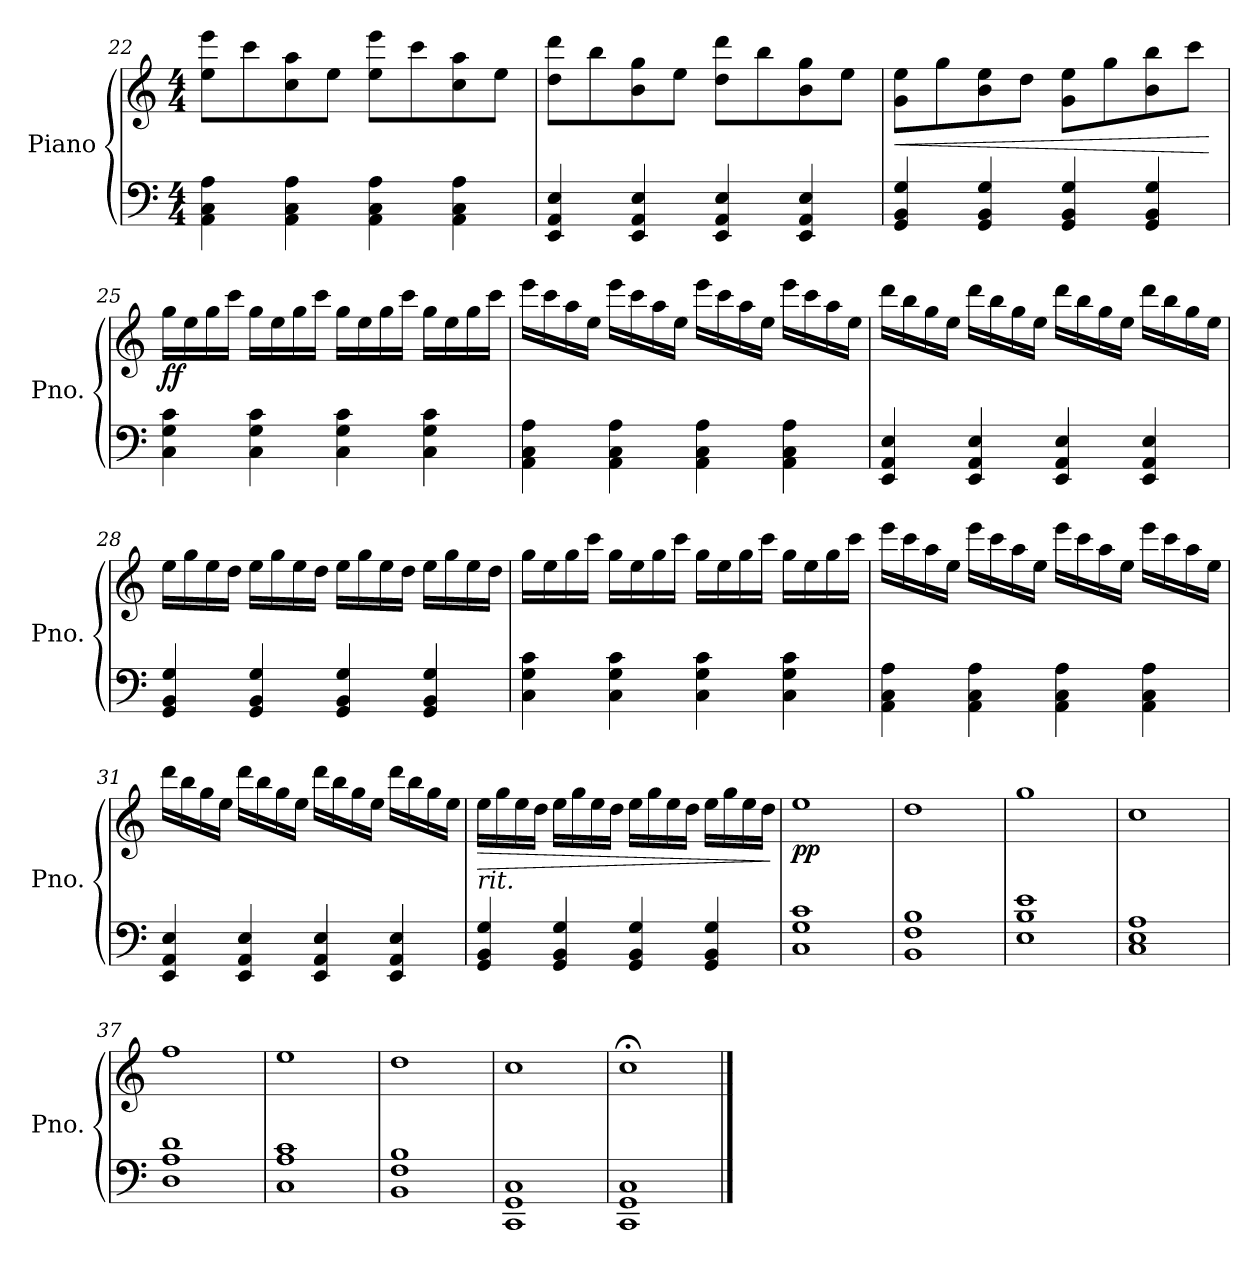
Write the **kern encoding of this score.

**kern	**kern	**dynam
*part1	*part1	*part1
*staff2	*staff1	*staff1/2
*I"Piano	*	*
*I'Pno.	*	*
!!LO:LB:g=z
*clefF4	*clefG2	*
*k[]	*k[]	*
*M4/4	*M4/4	*
=22	=22	=22
4AA\ 4C\ 4A\	8ee\ 8eee\L	.
.	8ccc\	.
4AA\ 4C\ 4A\	8cc\ 8aa\	.
.	8ee\J	.
4AA\ 4C\ 4A\	8ee\ 8eee\L	.
.	8ccc\	.
4AA\ 4C\ 4A\	8cc\ 8aa\	.
.	8ee\J	.
=23	=23	=23
4EE/ 4AA/ 4E/	8dd\ 8ddd\L	.
.	8bb\	.
4EE/ 4AA/ 4E/	8b\ 8gg\	.
.	8ee\J	.
4EE/ 4AA/ 4E/	8dd\ 8ddd\L	.
.	8bb\	.
4EE/ 4AA/ 4E/	8b\ 8gg\	.
.	8ee\J	.
=24	=24	=24
!	!	!LO:HP:b
4GG/ 4BB/ 4G/	8g\ 8ee\L	<
.	8gg\	.
4GG/ 4BB/ 4G/	8b\ 8ee\	.
.	8dd\J	.
4GG/ 4BB/ 4G/	8g\ 8ee\L	.
.	8gg\	.
4GG/ 4BB/ 4G/	8b\ 8bb\	.
.	8ccc\J	.
.	.	[
=25	=25	=25
!	!	!LO:DY:b
4C\ 4G\ 4c\	16gg\LL	ff
.	16ee\	.
.	16gg\	.
.	16ccc\JJ	.
4C\ 4G\ 4c\	16gg\LL	.
.	16ee\	.
.	16gg\	.
.	16ccc\JJ	.
4C\ 4G\ 4c\	16gg\LL	.
.	16ee\	.
.	16gg\	.
.	16ccc\JJ	.
4C\ 4G\ 4c\	16gg\LL	.
.	16ee\	.
.	16gg\	.
.	16ccc\JJ	.
!!LO:PB:g=z
=26	=26	=26
4AA\ 4C\ 4A\	16eee\LL	.
.	16ccc\	.
.	16aa\	.
.	16ee\JJ	.
4AA\ 4C\ 4A\	16eee\LL	.
.	16ccc\	.
.	16aa\	.
.	16ee\JJ	.
4AA\ 4C\ 4A\	16eee\LL	.
.	16ccc\	.
.	16aa\	.
.	16ee\JJ	.
4AA\ 4C\ 4A\	16eee\LL	.
.	16ccc\	.
.	16aa\	.
.	16ee\JJ	.
=27	=27	=27
4EE/ 4AA/ 4E/	16ddd\LL	.
.	16bb\	.
.	16gg\	.
.	16ee\JJ	.
4EE/ 4AA/ 4E/	16ddd\LL	.
.	16bb\	.
.	16gg\	.
.	16ee\JJ	.
4EE/ 4AA/ 4E/	16ddd\LL	.
.	16bb\	.
.	16gg\	.
.	16ee\JJ	.
4EE/ 4AA/ 4E/	16ddd\LL	.
.	16bb\	.
.	16gg\	.
.	16ee\JJ	.
!!LO:LB:g=z
=28	=28	=28
4GG/ 4BB/ 4G/	16ee\LL	.
.	16gg\	.
.	16ee\	.
.	16dd\JJ	.
4GG/ 4BB/ 4G/	16ee\LL	.
.	16gg\	.
.	16ee\	.
.	16dd\JJ	.
4GG/ 4BB/ 4G/	16ee\LL	.
.	16gg\	.
.	16ee\	.
.	16dd\JJ	.
4GG/ 4BB/ 4G/	16ee\LL	.
.	16gg\	.
.	16ee\	.
.	16dd\JJ	.
=29	=29	=29
4C\ 4G\ 4c\	16gg\LL	.
.	16ee\	.
.	16gg\	.
.	16ccc\JJ	.
4C\ 4G\ 4c\	16gg\LL	.
.	16ee\	.
.	16gg\	.
.	16ccc\JJ	.
4C\ 4G\ 4c\	16gg\LL	.
.	16ee\	.
.	16gg\	.
.	16ccc\JJ	.
4C\ 4G\ 4c\	16gg\LL	.
.	16ee\	.
.	16gg\	.
.	16ccc\JJ	.
!!LO:LB:g=z
=30	=30	=30
4AA\ 4C\ 4A\	16eee\LL	.
.	16ccc\	.
.	16aa\	.
.	16ee\JJ	.
4AA\ 4C\ 4A\	16eee\LL	.
.	16ccc\	.
.	16aa\	.
.	16ee\JJ	.
4AA\ 4C\ 4A\	16eee\LL	.
.	16ccc\	.
.	16aa\	.
.	16ee\JJ	.
4AA\ 4C\ 4A\	16eee\LL	.
.	16ccc\	.
.	16aa\	.
.	16ee\JJ	.
=31	=31	=31
4EE/ 4AA/ 4E/	16ddd\LL	.
.	16bb\	.
.	16gg\	.
.	16ee\JJ	.
4EE/ 4AA/ 4E/	16ddd\LL	.
.	16bb\	.
.	16gg\	.
.	16ee\JJ	.
4EE/ 4AA/ 4E/	16ddd\LL	.
.	16bb\	.
.	16gg\	.
.	16ee\JJ	.
4EE/ 4AA/ 4E/	16ddd\LL	.
.	16bb\	.
.	16gg\	.
.	16ee\JJ	.
!!LO:LB:g=z
=32	=32	=32
*	*MM85	*
!	!LO:TX:b:i:t=rit.	!
!	!	!LO:HP:b
4GG/ 4BB/ 4G/	16ee\LL	>
.	16gg\	.
.	16ee\	.
.	16dd\JJ	.
*	*MM80	*
4GG/ 4BB/ 4G/	16ee\LL	.
.	16gg\	.
.	16ee\	.
.	16dd\JJ	.
*	*MM75	*
4GG/ 4BB/ 4G/	16ee\LL	.
.	16gg\	.
.	16ee\	.
.	16dd\JJ	.
*	*MM70	*
4GG/ 4BB/ 4G/	16ee\LL	.
.	16gg\	.
.	16ee\	.
.	16dd\JJ	.
.	.	]
=33	=33	=33
!	!	!LO:DY:b
1C 1G 1c	1ee	pp
=34	=34	=34
1BB 1F 1B	1dd	.
=35	=35	=35
1E 1B 1e	1gg	.
=36	=36	=36
1C 1E 1A	1cc	.
=37	=37	=37
1D 1A 1d	1ff	.
=38	=38	=38
1C 1A 1c	1ee	.
=39	=39	=39
1BB 1F 1B	1dd	.
=40	=40	=40
1CC 1GG 1C	1cc	.
=41	=41	=41
1CC 1GG 1C	1cc;<	.
==	==	==
*-	*-	*-
